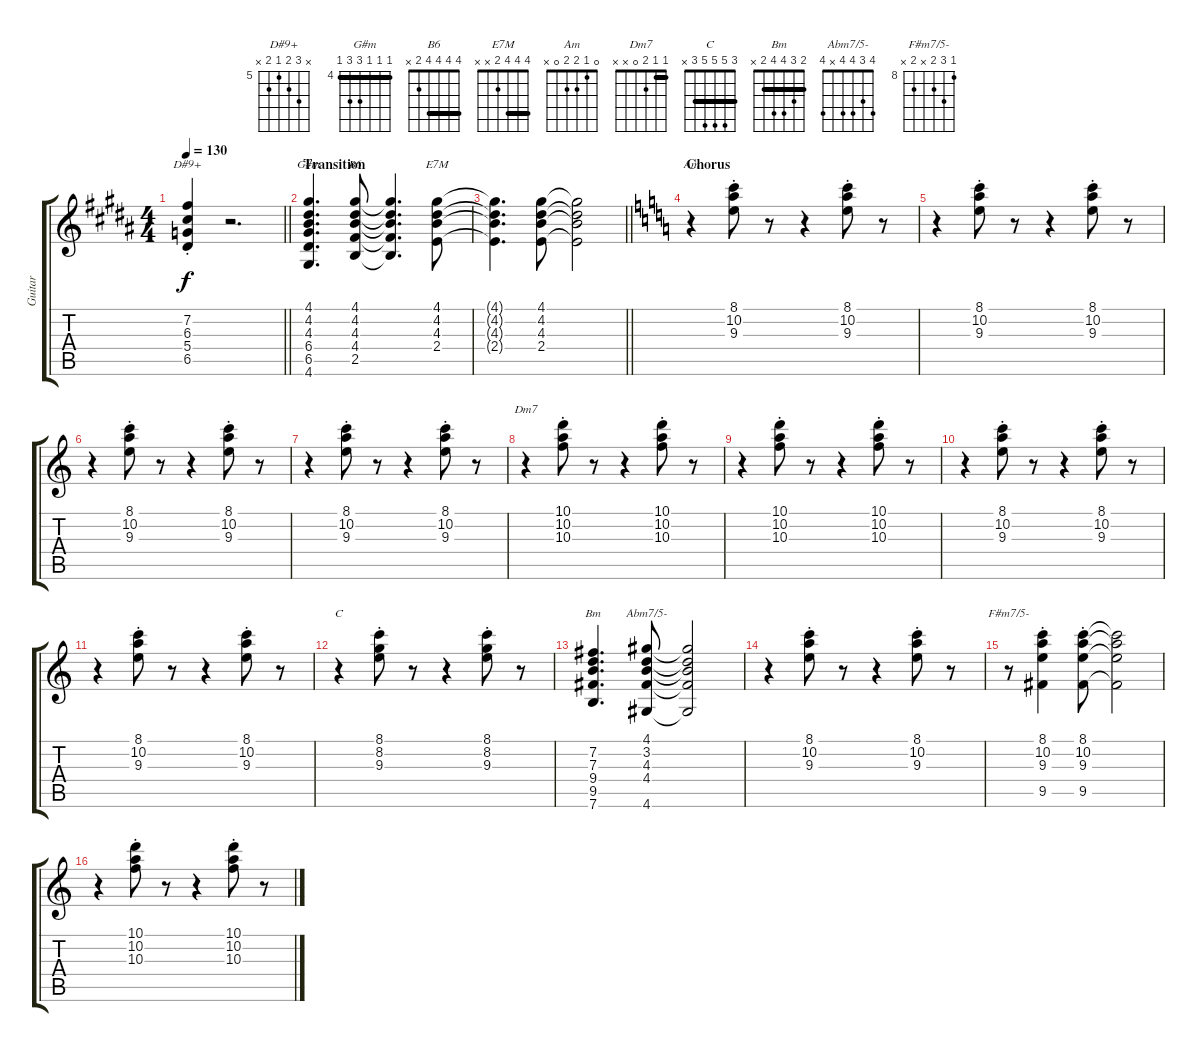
\track ("Guitar" "Guitar") {instrument electricguitarjazz}
\staff {score tabs}
\tuning (E4 B3 G3 D3 A2 E2) {hide}
\chord ("D#9+" x 7 6 5 6 x) {firstfret 5}
\chord ("G#m" 4 4 4 6 6 4) {firstfret 4 barre 4}
\chord ("B6" 4 4 4 4 2 x) {barre 4}
\chord ("E7M" 4 4 4 2 x x) {barre 4}
\chord ("Am" 0 1 2 2 0 x)
\chord ("Dm7" 1 1 2 0 x x) {barre 1}
\chord ("C" 3 5 5 5 3 x) {barre 3}
\chord ("Bm" 2 3 4 4 2 x) {barre 2}
\chord ("Abm7/5-" 4 3 4 4 x 4)
\chord ("F#m7/5-" 8 10 9 x 9 x) {firstfret 8}
\ts (4 4)
\tempo 130
\clef g2
\barLineRight lightlight
\ks b
(7.2{st} 6.3{st} 5.4{st} 6.5{st}).4{ch "D#9+" dy f} r.2{d} |
\section ("" "Transition")
(4.1 4.2 4.3 6.4 6.5 4.6).4{d ch "G#m"} (4.1 4.2 4.3 4.4 2.5).8{ch "B6"} (4.1{t} 4.2{t} 4.3{t} 4.4{t} 2.5{t}).4{d} (4.1 4.2 4.3 2.4).8{ch "E7M"} |
\barLineRight lightlight
(4.1{t} 4.2{t} 4.3{t} 2.4{t}).4{d} (4.1 4.2 4.3 2.4).8 (4.1{t} 4.2{t} 4.3{t} 2.4{t}).2 |
\section ("" "Chorus")
\ks c
r.4{ch "Am"} (8.1{st} 10.2{st} 9.3{st}).8 r.8 r.4 (8.1{st} 10.2{st} 9.3{st}).8 r.8 |
r.4 (8.1{st} 10.2{st} 9.3{st}).8 r.8 r.4 (8.1{st} 10.2{st} 9.3{st}).8 r.8 |
r.4 (8.1{st} 10.2{st} 9.3{st}).8 r.8 r.4 (8.1{st} 10.2{st} 9.3{st}).8 r.8 |
r.4 (8.1{st} 10.2{st} 9.3{st}).8 r.8 r.4 (8.1{st} 10.2{st} 9.3{st}).8 r.8 |
r.4{ch "Dm7"} (10.1{st} 10.2{st} 10.3{st}).8 r.8 r.4 (10.1{st} 10.2{st} 10.3{st}).8 r.8 |
r.4 (10.1{st} 10.2{st} 10.3{st}).8 r.8 r.4 (10.1{st} 10.2{st} 10.3{st}).8 r.8 |
r.4 (8.1{st} 10.2{st} 9.3{st}).8 r.8 r.4 (8.1{st} 10.2{st} 9.3{st}).8 r.8 |
r.4 (8.1{st} 10.2{st} 9.3{st}).8 r.8 r.4 (8.1{st} 10.2{st} 9.3{st}).8 r.8 |
r.4{ch "C"} (8.1{st} 8.2{st} 9.3{st}).8 r.8 r.4 (8.1{st} 8.2{st} 9.3{st}).8 r.8 |
(7.2 7.3 9.4 9.5 7.6).4{d ch "Bm"} (4.1 3.2 4.3 4.4 4.6).8{ch "Abm7/5-"} (4.1{t} 3.2{t} 4.3{t} 4.4{t} 4.6{t}).2 |
r.4 (8.1{st} 10.2{st} 9.3{st}).8 r.8 r.4 (8.1{st} 10.2{st} 9.3{st}).8 r.8 |
r.8{ch "F#m7/5-"} (8.1{st} 10.2{st} 9.3{st} 9.5{st}).4 (8.1{st} 10.2{st} 9.3{st} 9.5{st}).8 (8.1{t} 10.2{t} 9.3{t} 9.5{t}).2 |
r.4 (10.1{st} 10.2{st} 10.3{st}).8 r.8 r.4 (10.1{st} 10.2{st} 10.3{st}).8 r.8
